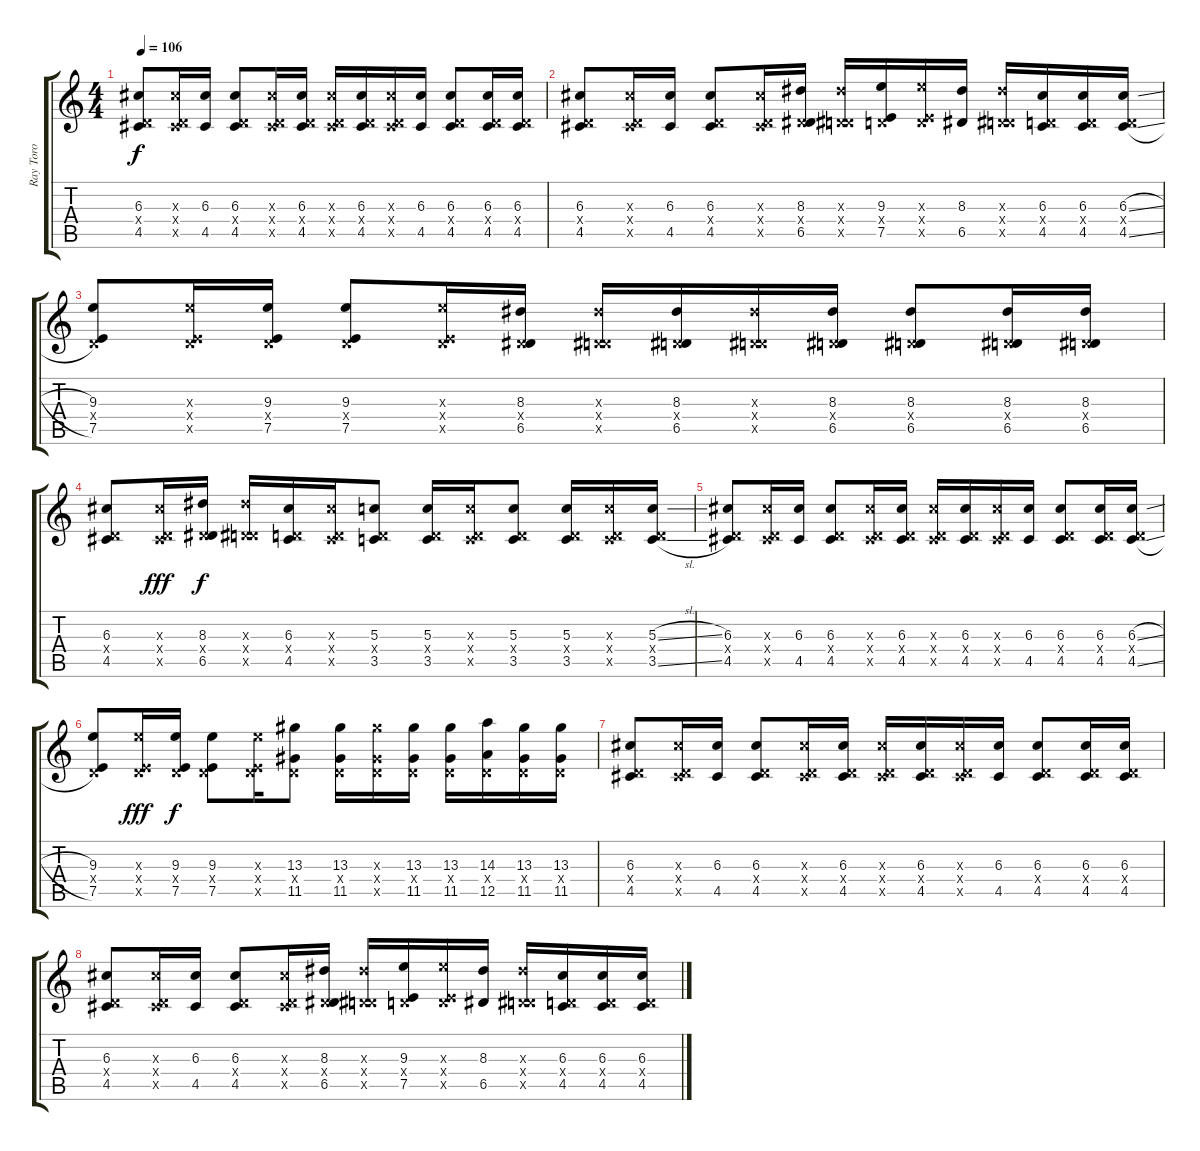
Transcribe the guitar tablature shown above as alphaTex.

\track ("Ray Toro" "Ray Toro") {instrument distortionguitar}
\staff {score tabs}
\tuning (E4 B3 G3 D3 A2 E2) {hide}
\ts (4 4)
\tempo 106
\clef g2
\ks c
(6.3 0.4{x} 4.5).8{dy f} (6.3{x} 0.4{x} 4.5{x}).16 (6.3 4.5).16 (6.3 0.4{x} 4.5).8 (6.3{x} 0.4{x} 4.5{x}).16 (6.3 0.4{x} 4.5).16 (6.3{x} 0.4{x} 4.5{x}).16 (6.3 0.4{x} 4.5).16 (6.3{x} 0.4{x} 4.5{x}).16 (6.3 4.5).16 (6.3 0.4{x} 4.5).8 (6.3 0.4{x} 4.5).16 (6.3 0.4{x} 4.5).16 |
(6.3 0.4{x} 4.5).8 (6.3{x} 0.4{x} 4.5{x}).16 (6.3 4.5).16 (6.3 0.4{x} 4.5).8 (6.3{x} 0.4{x} 4.5{x}).16 (8.3 0.4{x} 6.5).16 (8.3{x} 0.4{x} 6.5{x}).16 (9.3 0.4{x} 7.5).16 (9.3{x} 0.4{x} 7.5{x}).16 (8.3 6.5).16 (8.3{x} 0.4{x} 6.5{x}).16 (6.3 0.4{x} 4.5).16 (6.3 0.4{x} 4.5).16 (6.3{sl} 0.4{x} 4.5{sl}).16 |
(9.3 0.4{x} 7.5).8 (9.3{x} 0.4{x} 7.5{x}).16 (9.3 0.4{x} 7.5).16 (9.3 0.4{x} 7.5).8 (9.3{x} 0.4{x} 7.5{x}).16 (8.3 0.4{x} 6.5).16 (8.3{x} 0.4{x} 6.5{x}).16 (8.3 0.4{x} 6.5).16 (8.3{x} 0.4{x} 6.5{x}).16 (8.3 0.4{x} 6.5).16 (8.3 0.4{x} 6.5).8 (8.3 0.4{x} 6.5).16 (8.3 0.4{x} 6.5).16 |
(6.3 0.4{x} 4.5).8 (6.3{x} 0.4{x} 4.5{x}).16{dy fff} (8.3 0.4{x} 6.5).16{dy f} (8.3{x} 0.4{x} 6.5{x}).16 (6.3 0.4{x} 4.5).16 (6.3{x} 0.4{x} 4.5{x}).16 (5.3 0.4{x} 3.5).8 (5.3 0.4{x} 3.5).16 (5.3{x} 0.4{x} 3.5{x}).16 (5.3 0.4{x} 3.5).8 (5.3 0.4{x} 3.5).16 (5.3{x} 0.4{x} 3.5{x}).16 (5.3{sl} 0.4{x} 3.5{sl}).16 |
(6.3 0.4{x} 4.5).8 (6.3{x} 0.4{x} 4.5{x}).16 (6.3 4.5).16 (6.3 0.4{x} 4.5).8 (6.3{x} 0.4{x} 4.5{x}).16 (6.3 0.4{x} 4.5).16 (6.3{x} 0.4{x} 4.5{x}).16 (6.3 0.4{x} 4.5).16 (6.3{x} 0.4{x} 4.5{x}).16 (6.3 4.5).16 (6.3 0.4{x} 4.5).8 (6.3 0.4{x} 4.5).16 (6.3{sl} 0.4{x} 4.5{sl}).16 |
(9.3 0.4{x} 7.5).8 (9.3{x} 0.4{x} 7.5{x}).16{dy fff} (9.3 0.4{x} 7.5).16{dy f} (9.3 0.4{x} 7.5).8 (9.3{x} 0.4{x} 7.5{x}).16 (13.3 0.4{x} 11.5).8 (13.3 0.4{x} 11.5).16 (13.3{x} 0.4{x} 11.5{x}).16 (13.3 0.4{x} 11.5).16 (13.3 0.4{x} 11.5).16 (14.3 0.4{x} 12.5).16 (13.3 0.4{x} 11.5).16 (13.3 0.4{x} 11.5).16 |
(6.3 0.4{x} 4.5).8 (6.3{x} 0.4{x} 4.5{x}).16 (6.3 4.5).16 (6.3 0.4{x} 4.5).8 (6.3{x} 0.4{x} 4.5{x}).16 (6.3 0.4{x} 4.5).16 (6.3{x} 0.4{x} 4.5{x}).16 (6.3 0.4{x} 4.5).16 (6.3{x} 0.4{x} 4.5{x}).16 (6.3 4.5).16 (6.3 0.4{x} 4.5).8 (6.3 0.4{x} 4.5).16 (6.3 0.4{x} 4.5).16 |
(6.3 0.4{x} 4.5).8 (6.3{x} 0.4{x} 4.5{x}).16 (6.3 4.5).16 (6.3 0.4{x} 4.5).8 (6.3{x} 0.4{x} 4.5{x}).16 (8.3 0.4{x} 6.5).16 (8.3{x} 0.4{x} 6.5{x}).16 (9.3 0.4{x} 7.5).16 (9.3{x} 0.4{x} 7.5{x}).16 (8.3 6.5).16 (8.3{x} 0.4{x} 6.5{x}).16 (6.3 0.4{x} 4.5).16 (6.3 0.4{x} 4.5).16 (6.3{sl} 0.4{x} 4.5{sl}).16
